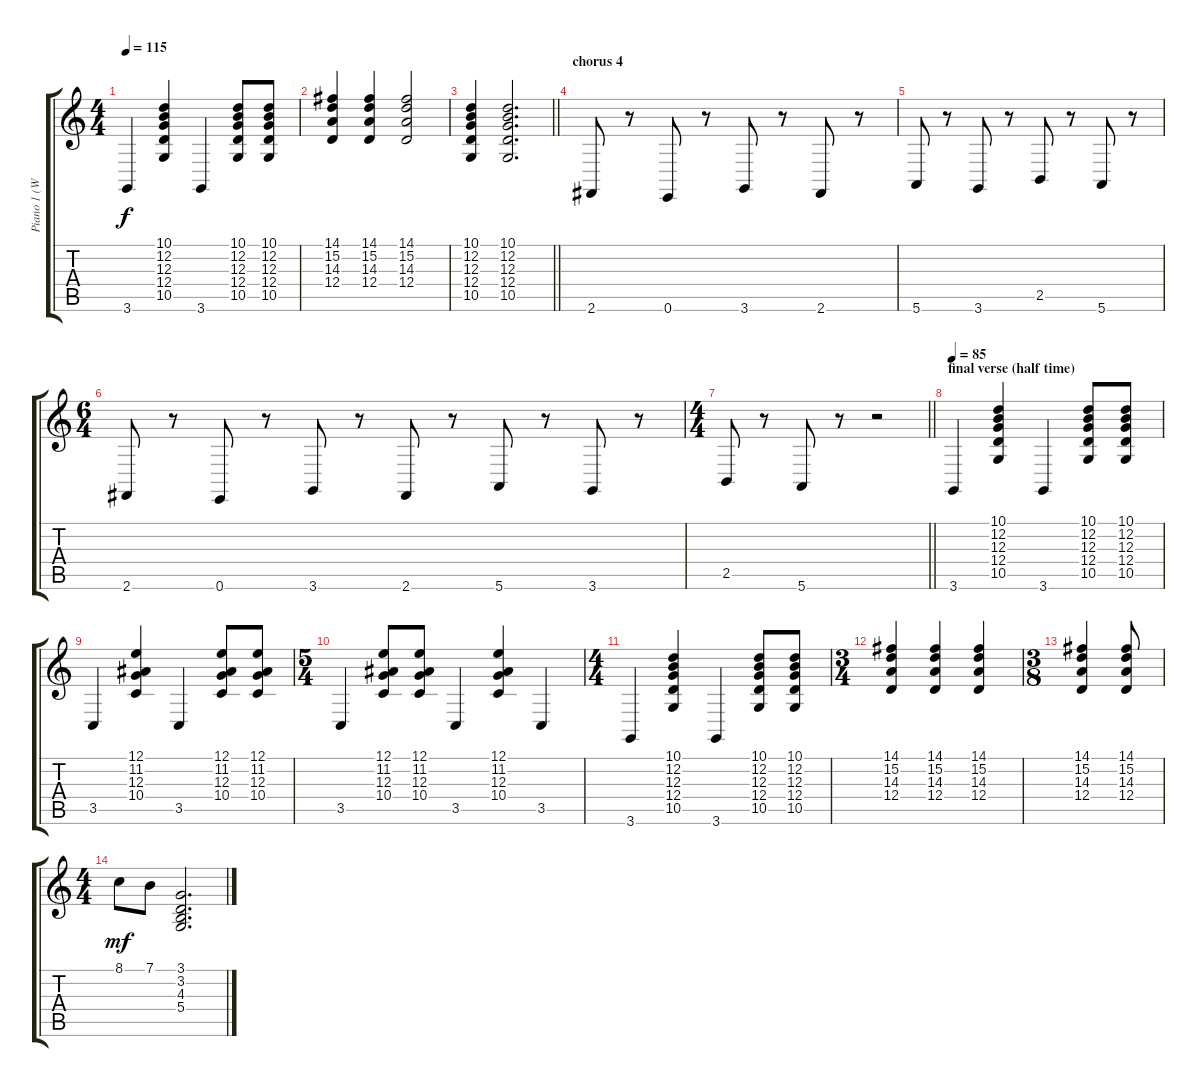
\track ("Piano 1 (Wright)" "Piano 1 (W") {instrument acousticgrandpiano}
\staff {score tabs}
\tuning (E4 B3 G3 D3 A2 E2) {hide}
\ts (4 4)
\tempo 115
\clef g2
\ks c
3.6.4{dy f} (10.1 12.2 12.3 12.4 10.5).4 3.6.4 (10.1 12.2 12.3 12.4 10.5).8 (10.1 12.2 12.3 12.4 10.5).8 |
(14.1 15.2 14.3 12.4).4 (14.1 15.2 14.3 12.4).4 (14.1 15.2 14.3 12.4).2 |
\barLineRight lightlight
(10.1 12.2 12.3 12.4 10.5).4 (10.1 12.2 12.3 12.4 10.5).2{d} |
\section ("" "chorus 4")
2.6.8 r.8 0.6.8 r.8 3.6.8 r.8 2.6.8 r.8 |
5.6.8 r.8 3.6.8 r.8 2.5.8 r.8 5.6.8 r.8 |
\ts (6 4)
2.6.8 r.8 0.6.8 r.8 3.6.8 r.8 2.6.8 r.8 5.6.8 r.8 3.6.8 r.8 |
\ts (4 4)
\barLineRight lightlight
2.5.8 r.8 5.6.8 r.8 r.2 |
\section ("" "final verse (half time)")
\tempo 85
3.6.4 (10.1 12.2 12.3 12.4 10.5).4 3.6.4 (10.1 12.2 12.3 12.4 10.5).8 (10.1 12.2 12.3 12.4 10.5).8 |
3.5.4 (12.1 11.2 12.3 10.4).4 3.5.4 (12.1 11.2 12.3 10.4).8 (12.1 11.2 12.3 10.4).8 |
\ts (5 4)
3.5.4 (12.1 11.2 12.3 10.4).8 (12.1 11.2 12.3 10.4).8 3.5.4 (12.1 11.2 12.3 10.4).4 3.5.4 |
\ts (4 4)
3.6.4 (10.1 12.2 12.3 12.4 10.5).4 3.6.4 (10.1 12.2 12.3 12.4 10.5).8 (10.1 12.2 12.3 12.4 10.5).8 |
\ts (3 4)
(14.1 15.2 14.3 12.4).4 (14.1 15.2 14.3 12.4).4 (14.1 15.2 14.3 12.4).4 |
\ts (3 8)
(14.1 15.2 14.3 12.4).4 (14.1 15.2 14.3 12.4).8 |
\ts (4 4)
8.1.8{dy mf} 7.1.8 (3.1 3.2 4.3 5.4).2{d}
